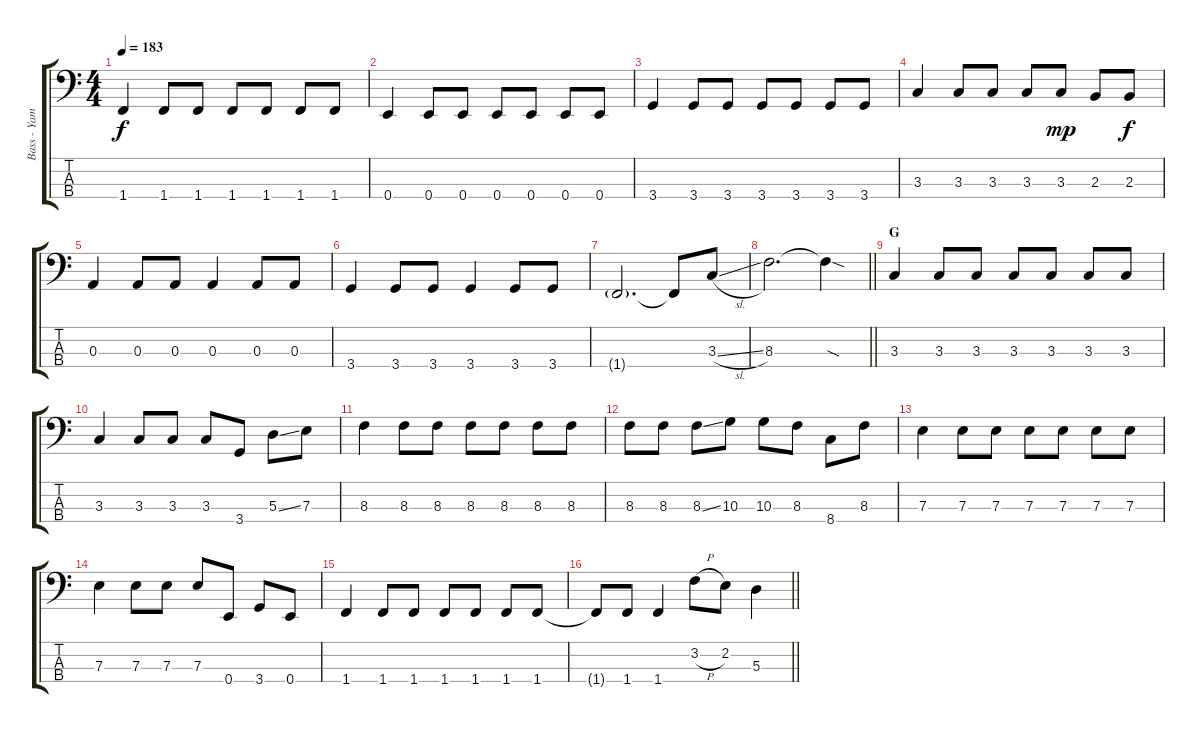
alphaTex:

\track ("Bass - Yamada" "Bass - Yam") {instrument electricbasspick}
\staff {score tabs}
\tuning (G2 D2 A1 E1) {hide}
\ts (4 4)
\tempo 183
\clef f4
\ks c
1.4.4{dy f} 1.4.8 1.4.8 1.4.8 1.4.8 1.4.8 1.4.8 |
0.4.4 0.4.8 0.4.8 0.4.8 0.4.8 0.4.8 0.4.8 |
3.4.4 3.4.8 3.4.8 3.4.8 3.4.8 3.4.8 3.4.8 |
3.3.4 3.3.8 3.3.8 3.3.8 3.3.8{dy mp} 2.3.8 2.3.8{dy f} |
0.3.4 0.3.8 0.3.8 0.3.4 0.3.8 0.3.8 |
3.4.4 3.4.8 3.4.8 3.4.4 3.4.8 3.4.8 |
1.4{g}.2{d} 1.4{t}.8 3.3{sl}.8 |
\barLineRight lightlight
8.3.2{d} 8.3{sod t}.4 |
\section ("" "G")
3.3.4 3.3.8 3.3.8 3.3.8 3.3.8 3.3.8 3.3.8 |
3.3.4 3.3.8 3.3.8 3.3.8 3.4.8 5.3{ss}.8 7.3.8 |
8.3.4 8.3.8 8.3.8 8.3.8 8.3.8 8.3.8 8.3.8 |
8.3.8 8.3.8 8.3{ss}.8 10.3.8 10.3.8 8.3.8 8.4.8 8.3.8 |
7.3.4 7.3.8 7.3.8 7.3.8 7.3.8 7.3.8 7.3.8 |
7.3.4 7.3.8 7.3.8 7.3.8 0.4.8 3.4.8 0.4.8 |
1.4.4 1.4.8 1.4.8 1.4.8 1.4.8 1.4.8 1.4.8 |
\barLineRight lightlight
1.4{t}.8 1.4.8 1.4.4 3.2{h}.8 2.2.8 5.3.4
